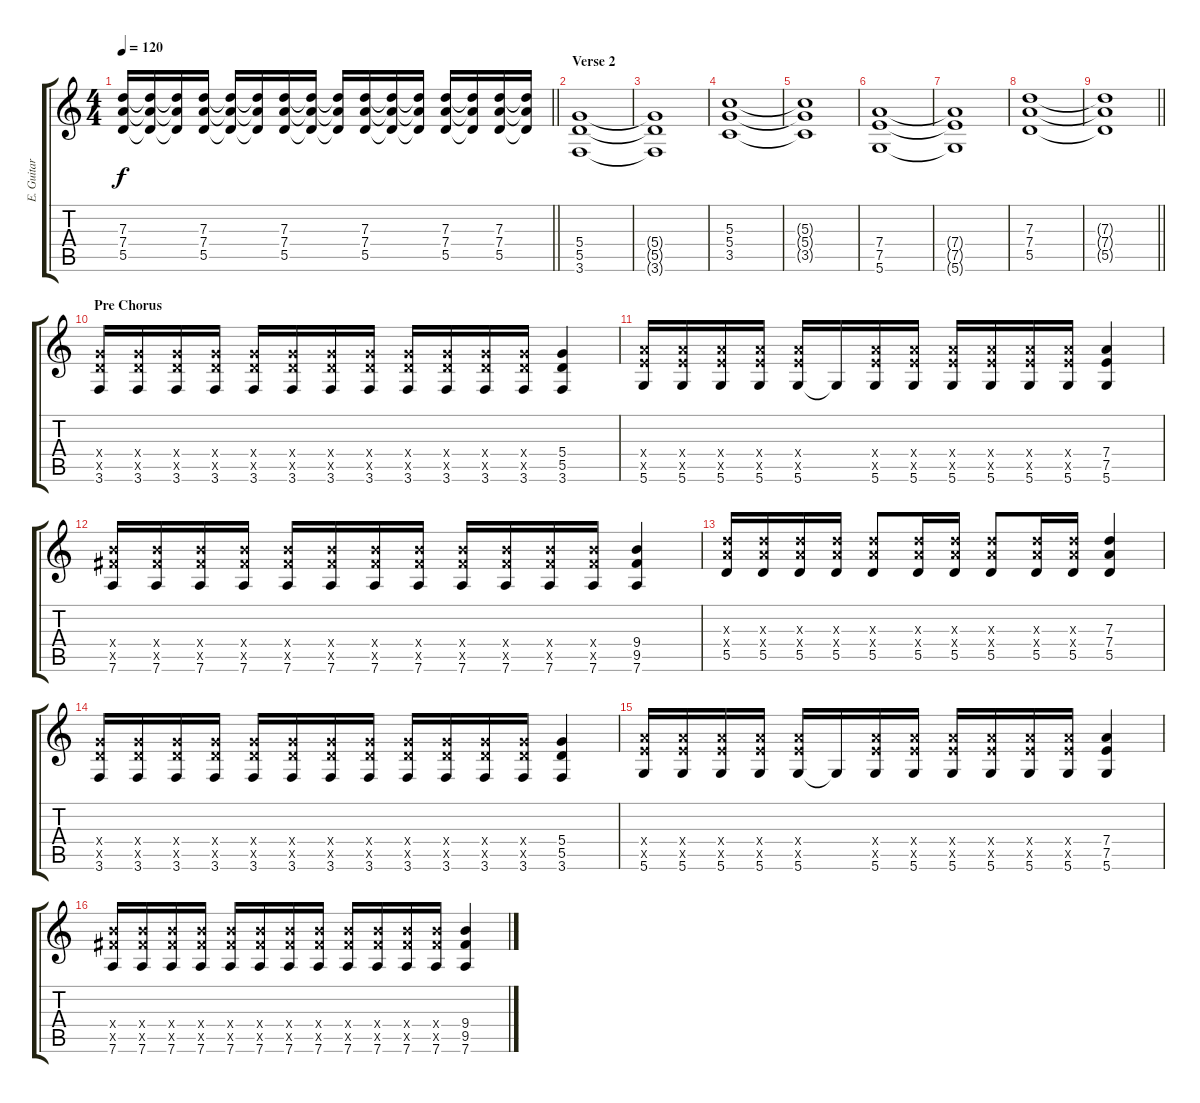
\track ("E. Guitar II" "E. Guitar ") {instrument distortionguitar}
\staff {score tabs}
\tuning (E4 B3 G3 D3 A2 D2) {hide}
\ts (4 4)
\tempo 120
\clef g2
\barLineRight lightlight
\ks c
(7.3 7.4 5.5).16{dy f} (7.3{t} 7.4{t} 5.5{t}).16 (7.3{t} 7.4{t} 5.5{t}).16 (7.3 7.4 5.5).16 (7.3{t} 7.4{t} 5.5{t}).16 (7.3{t} 7.4{t} 5.5{t}).16 (7.3 7.4 5.5).16 (7.3{t} 7.4{t} 5.5{t}).16 (7.3{t} 7.4{t} 5.5{t}).16 (7.3 7.4 5.5).16 (7.3{t} 7.4{t} 5.5{t}).16 (7.3{t} 7.4{t} 5.5{t}).16 (7.3 7.4 5.5).16 (7.3{t} 7.4{t} 5.5{t}).16 (7.3 7.4 5.5).16 (7.3{t} 7.4{t} 5.5{t}).16 |
\section ("" "Verse 2")
(5.4 5.5 3.6).1 |
(5.4{t} 5.5{t} 3.6{t}).1 |
(5.3 5.4 3.5).1 |
(5.3{t} 5.4{t} 3.5{t}).1 |
(7.4 7.5 5.6).1 |
(7.4{t} 7.5{t} 5.6{t}).1 |
(7.3 7.4 5.5).1 |
\barLineRight lightlight
(7.3{t} 7.4{t} 5.5{t}).1 |
\section ("" "Pre Chorus")
(5.4{x} 5.5{x} 3.6).16 (5.4{x} 5.5{x} 3.6).16 (5.4{x} 5.5{x} 3.6).16 (5.4{x} 5.5{x} 3.6).16 (5.4{x} 5.5{x} 3.6).16 (5.4{x} 5.5{x} 3.6).16 (5.4{x} 5.5{x} 3.6).16 (5.4{x} 5.5{x} 3.6).16 (5.4{x} 5.5{x} 3.6).16 (5.4{x} 5.5{x} 3.6).16 (5.4{x} 5.5{x} 3.6).16 (5.4{x} 5.5{x} 3.6).16 (5.4 5.5 3.6).4 |
(7.4{x} 7.5{x} 5.6).16 (7.4{x} 7.5{x} 5.6).16 (7.4{x} 7.5{x} 5.6).16 (7.4{x} 7.5{x} 5.6).16 (7.4{x} 7.5{x} 5.6).16 5.6{t}.16 (7.4{x} 7.5{x} 5.6).16 (7.4{x} 7.5{x} 5.6).16 (7.4{x} 7.5{x} 5.6).16 (7.4{x} 7.5{x} 5.6).16 (7.4{x} 7.5{x} 5.6).16 (7.4{x} 7.5{x} 5.6).16 (7.4 7.5 5.6).4 |
(9.4{x} 9.5{x} 7.6).16 (9.4{x} 9.5{x} 7.6).16 (9.4{x} 9.5{x} 7.6).16 (9.4{x} 9.5{x} 7.6).16 (9.4{x} 9.5{x} 7.6).16 (9.4{x} 9.5{x} 7.6).16 (9.4{x} 9.5{x} 7.6).16 (9.4{x} 9.5{x} 7.6).16 (9.4{x} 9.5{x} 7.6).16 (9.4{x} 9.5{x} 7.6).16 (9.4{x} 9.5{x} 7.6).16 (9.4{x} 9.5{x} 7.6).16 (9.4 9.5 7.6).4 |
(7.3{x} 7.4{x} 5.5).16 (7.3{x} 7.4{x} 5.5).16 (7.3{x} 7.4{x} 5.5).16 (7.3{x} 7.4{x} 5.5).16 (7.3{x} 7.4{x} 5.5).8 (7.3{x} 7.4{x} 5.5).16 (7.3{x} 7.4{x} 5.5).16 (7.3{x} 7.4{x} 5.5).8 (7.3{x} 7.4{x} 5.5).16 (7.3{x} 7.4{x} 5.5).16 (7.3 7.4 5.5).4 |
(5.4{x} 5.5{x} 3.6).16 (5.4{x} 5.5{x} 3.6).16 (5.4{x} 5.5{x} 3.6).16 (5.4{x} 5.5{x} 3.6).16 (5.4{x} 5.5{x} 3.6).16 (5.4{x} 5.5{x} 3.6).16 (5.4{x} 5.5{x} 3.6).16 (5.4{x} 5.5{x} 3.6).16 (5.4{x} 5.5{x} 3.6).16 (5.4{x} 5.5{x} 3.6).16 (5.4{x} 5.5{x} 3.6).16 (5.4{x} 5.5{x} 3.6).16 (5.4 5.5 3.6).4 |
(7.4{x} 7.5{x} 5.6).16 (7.4{x} 7.5{x} 5.6).16 (7.4{x} 7.5{x} 5.6).16 (7.4{x} 7.5{x} 5.6).16 (7.4{x} 7.5{x} 5.6).16 5.6{t}.16 (7.4{x} 7.5{x} 5.6).16 (7.4{x} 7.5{x} 5.6).16 (7.4{x} 7.5{x} 5.6).16 (7.4{x} 7.5{x} 5.6).16 (7.4{x} 7.5{x} 5.6).16 (7.4{x} 7.5{x} 5.6).16 (7.4 7.5 5.6).4 |
(9.4{x} 9.5{x} 7.6).16 (9.4{x} 9.5{x} 7.6).16 (9.4{x} 9.5{x} 7.6).16 (9.4{x} 9.5{x} 7.6).16 (9.4{x} 9.5{x} 7.6).16 (9.4{x} 9.5{x} 7.6).16 (9.4{x} 9.5{x} 7.6).16 (9.4{x} 9.5{x} 7.6).16 (9.4{x} 9.5{x} 7.6).16 (9.4{x} 9.5{x} 7.6).16 (9.4{x} 9.5{x} 7.6).16 (9.4{x} 9.5{x} 7.6).16 (9.4 9.5 7.6).4
